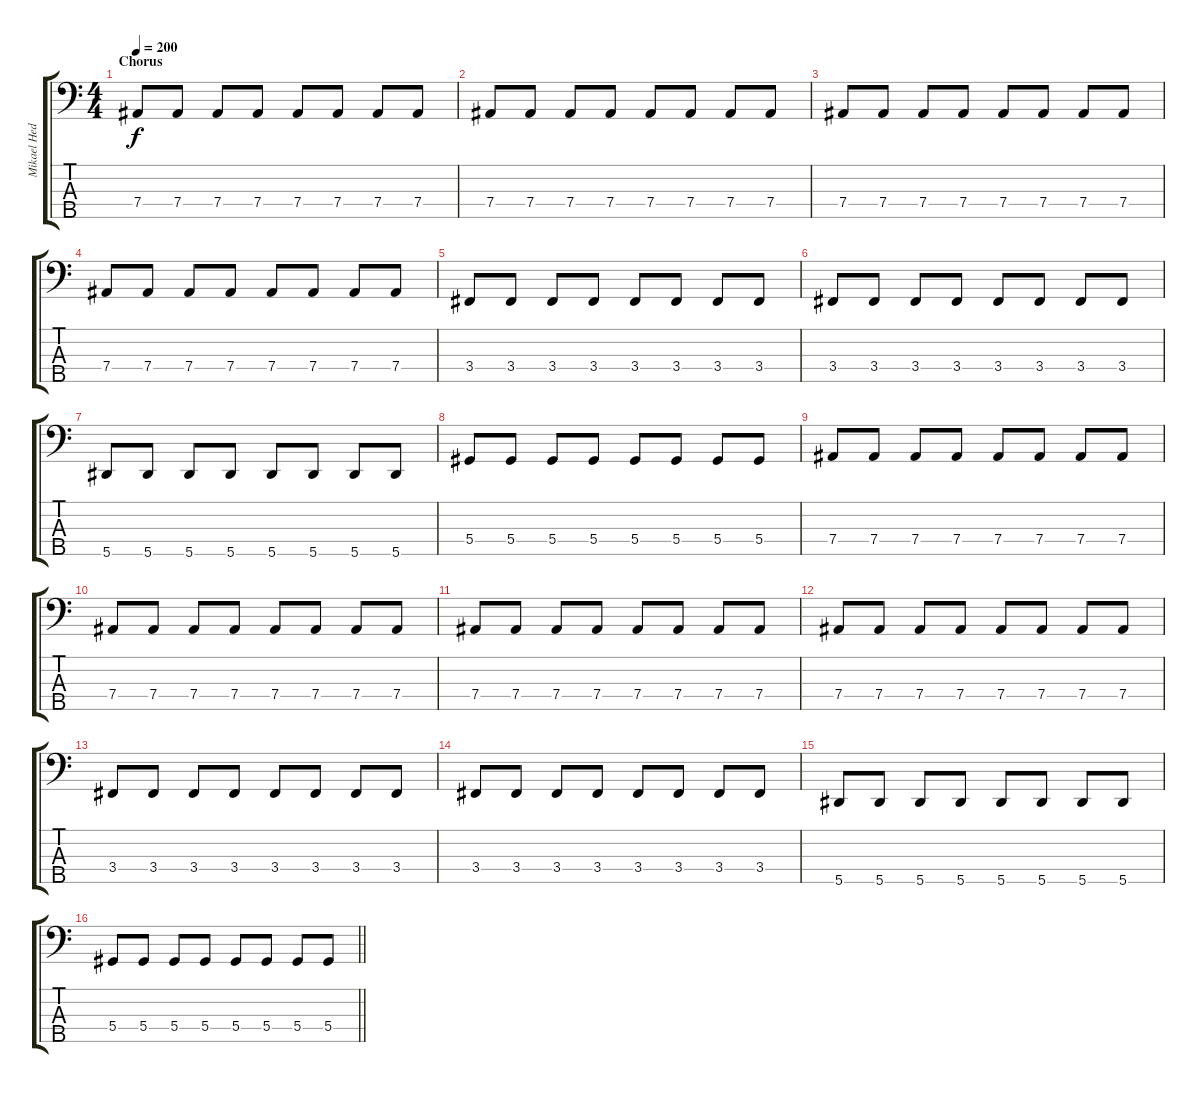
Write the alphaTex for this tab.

\track ("Mikael Hedlund" "Mikael Hed") {instrument electricbassfinger}
\staff {score tabs}
\tuning (Gb2 Db2 Ab1 Eb1 Bb0) {hide}
\ts (4 4)
\section ("" "Chorus")
\tempo 200
\clef f4
\ks c
7.4.8{dy f} 7.4.8 7.4.8 7.4.8 7.4.8 7.4.8 7.4.8 7.4.8 |
7.4.8 7.4.8 7.4.8 7.4.8 7.4.8 7.4.8 7.4.8 7.4.8 |
7.4.8 7.4.8 7.4.8 7.4.8 7.4.8 7.4.8 7.4.8 7.4.8 |
7.4.8 7.4.8 7.4.8 7.4.8 7.4.8 7.4.8 7.4.8 7.4.8 |
3.4.8 3.4.8 3.4.8 3.4.8 3.4.8 3.4.8 3.4.8 3.4.8 |
3.4.8 3.4.8 3.4.8 3.4.8 3.4.8 3.4.8 3.4.8 3.4.8 |
5.5.8 5.5.8 5.5.8 5.5.8 5.5.8 5.5.8 5.5.8 5.5.8 |
5.4.8 5.4.8 5.4.8 5.4.8 5.4.8 5.4.8 5.4.8 5.4.8 |
7.4.8 7.4.8 7.4.8 7.4.8 7.4.8 7.4.8 7.4.8 7.4.8 |
7.4.8 7.4.8 7.4.8 7.4.8 7.4.8 7.4.8 7.4.8 7.4.8 |
7.4.8 7.4.8 7.4.8 7.4.8 7.4.8 7.4.8 7.4.8 7.4.8 |
7.4.8 7.4.8 7.4.8 7.4.8 7.4.8 7.4.8 7.4.8 7.4.8 |
3.4.8 3.4.8 3.4.8 3.4.8 3.4.8 3.4.8 3.4.8 3.4.8 |
3.4.8 3.4.8 3.4.8 3.4.8 3.4.8 3.4.8 3.4.8 3.4.8 |
5.5.8 5.5.8 5.5.8 5.5.8 5.5.8 5.5.8 5.5.8 5.5.8 |
\barLineRight lightlight
5.4.8 5.4.8 5.4.8 5.4.8 5.4.8 5.4.8 5.4.8 5.4.8
